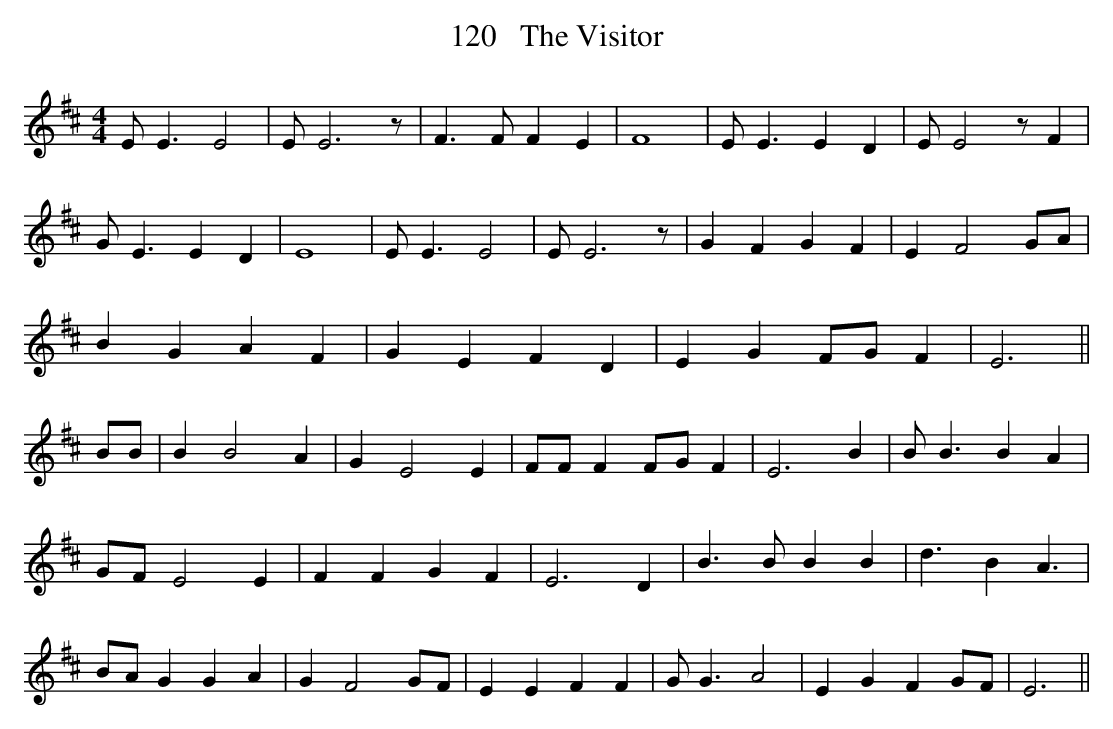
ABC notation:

X:1
T:120   The Visitor
M:4/4
K:D
E E3 E4|E E6 z|F3 F F2 E2|F8 |E E3 E2 D2|E E4 z F2|
G E3 E2 D2|E8 |E E3 E4|E E6 z|G2 F2 G2 F2|E2 F4 GA|
B2 G2 A2 F2|G2 E2 F2 D2|E2 G2 FG F2|E6 ||
BB|B2 B4 A2|G2 E4 E2|FF F2 FG F2|E6 B2|B B3 B2 A2|
GF E4 E2|F2 F2 G2 F2|E6 D2|B3 B B2 B2|d3 B2 A3|
BA G2 G2 A2|G2 F4 GF|E2 E2 F2 F2|G G3 A4|E2 G2 F2 GF|E6 ||
